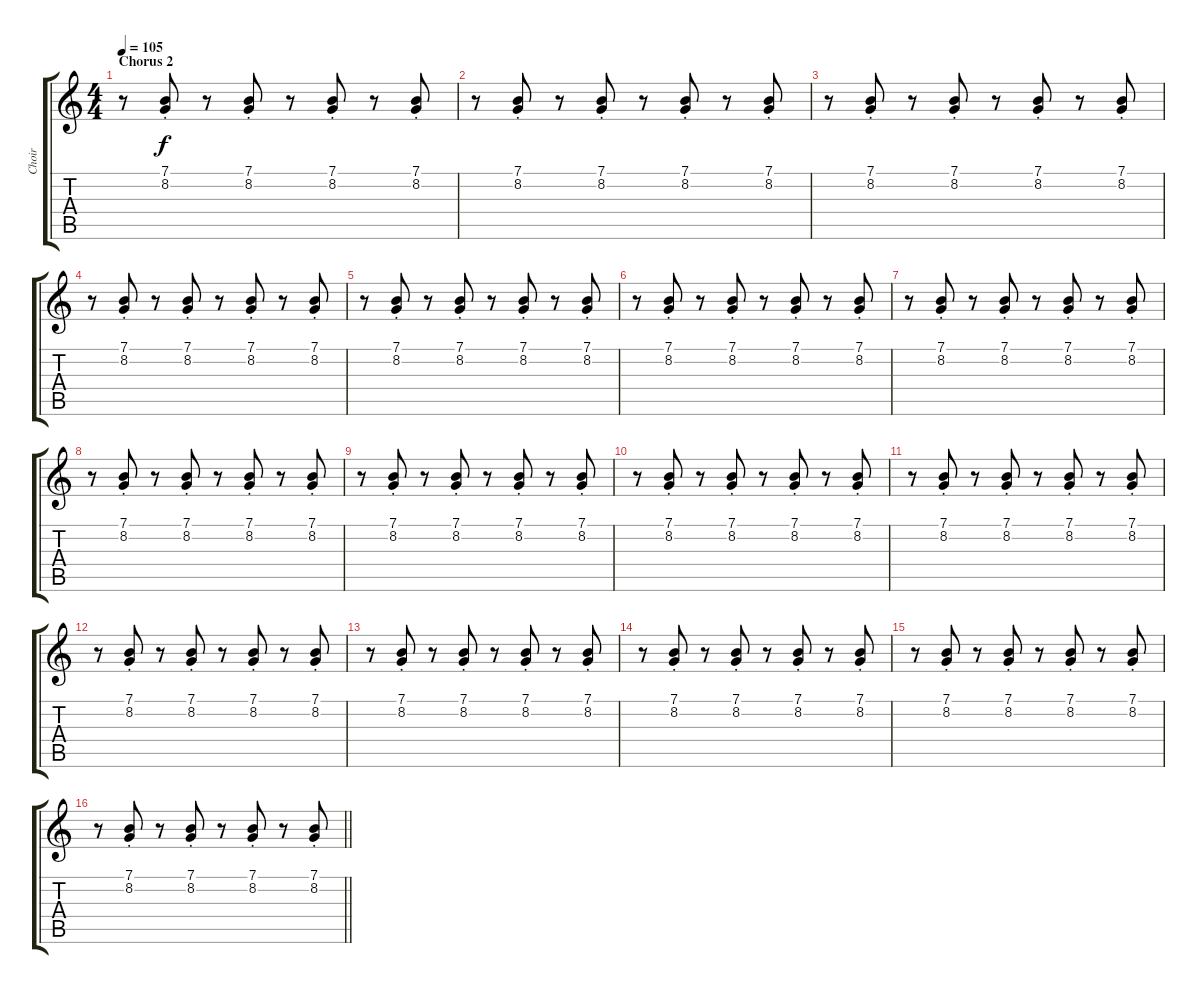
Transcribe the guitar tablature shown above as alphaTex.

\track ("Choir" "Choir") {instrument choiraahs}
\staff {score tabs}
\tuning (E4 B3 G3 D3 A2 E2) {hide}
\ts (4 4)
\section ("" "Chorus 2")
\tempo 105
\clef g2
\ks c
r.8{dy f} (7.1{st} 8.2{st}).8 r.8 (7.1{st} 8.2{st}).8 r.8 (7.1{st} 8.2{st}).8 r.8 (7.1{st} 8.2{st}).8 |
r.8 (7.1{st} 8.2{st}).8 r.8 (7.1{st} 8.2{st}).8 r.8 (7.1{st} 8.2{st}).8 r.8 (7.1{st} 8.2{st}).8 |
r.8 (7.1{st} 8.2{st}).8 r.8 (7.1{st} 8.2{st}).8 r.8 (7.1{st} 8.2{st}).8 r.8 (7.1{st} 8.2{st}).8 |
r.8 (7.1{st} 8.2{st}).8 r.8 (7.1{st} 8.2{st}).8 r.8 (7.1{st} 8.2{st}).8 r.8 (7.1{st} 8.2{st}).8 |
r.8 (7.1{st} 8.2{st}).8 r.8 (7.1{st} 8.2{st}).8 r.8 (7.1{st} 8.2{st}).8 r.8 (7.1{st} 8.2{st}).8 |
r.8 (7.1{st} 8.2{st}).8 r.8 (7.1{st} 8.2{st}).8 r.8 (7.1{st} 8.2{st}).8 r.8 (7.1{st} 8.2{st}).8 |
r.8 (7.1{st} 8.2{st}).8 r.8 (7.1{st} 8.2{st}).8 r.8 (7.1{st} 8.2{st}).8 r.8 (7.1{st} 8.2{st}).8 |
r.8 (7.1{st} 8.2{st}).8 r.8 (7.1{st} 8.2{st}).8 r.8 (7.1{st} 8.2{st}).8 r.8 (7.1{st} 8.2{st}).8 |
r.8 (7.1{st} 8.2{st}).8 r.8 (7.1{st} 8.2{st}).8 r.8 (7.1{st} 8.2{st}).8 r.8 (7.1{st} 8.2{st}).8 |
r.8 (7.1{st} 8.2{st}).8 r.8 (7.1{st} 8.2{st}).8 r.8 (7.1{st} 8.2{st}).8 r.8 (7.1{st} 8.2{st}).8 |
r.8 (7.1{st} 8.2{st}).8 r.8 (7.1{st} 8.2{st}).8 r.8 (7.1{st} 8.2{st}).8 r.8 (7.1{st} 8.2{st}).8 |
r.8 (7.1{st} 8.2{st}).8 r.8 (7.1{st} 8.2{st}).8 r.8 (7.1{st} 8.2{st}).8 r.8 (7.1{st} 8.2{st}).8 |
r.8 (7.1{st} 8.2{st}).8 r.8 (7.1{st} 8.2{st}).8 r.8 (7.1{st} 8.2{st}).8 r.8 (7.1{st} 8.2{st}).8 |
r.8 (7.1{st} 8.2{st}).8 r.8 (7.1{st} 8.2{st}).8 r.8 (7.1{st} 8.2{st}).8 r.8 (7.1{st} 8.2{st}).8 |
r.8 (7.1{st} 8.2{st}).8 r.8 (7.1{st} 8.2{st}).8 r.8 (7.1{st} 8.2{st}).8 r.8 (7.1{st} 8.2{st}).8 |
\barLineRight lightlight
r.8 (7.1{st} 8.2{st}).8 r.8 (7.1{st} 8.2{st}).8 r.8 (7.1{st} 8.2{st}).8 r.8 (7.1{st} 8.2{st}).8
